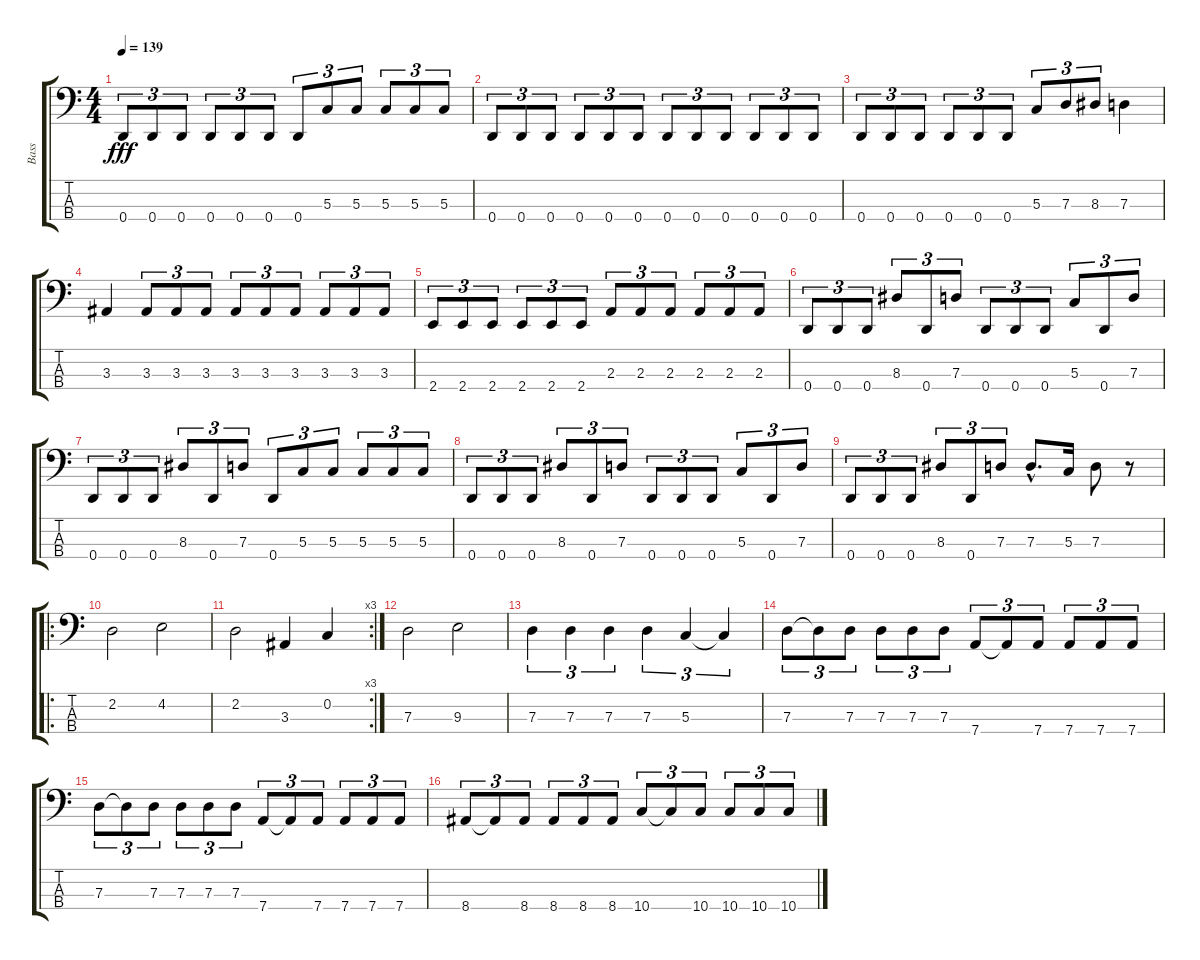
\track ("Bass" "Bass") {instrument electricbasspick}
\staff {score tabs}
\tuning (F2 C2 G1 D1) {hide}
\ts (4 4)
\tempo 139
\clef f4
\ks c
0.4.8{tu (3 2) dy fff} 0.4.8{tu (3 2)} 0.4.8{tu (3 2)} 0.4.8{tu (3 2)} 0.4.8{tu (3 2)} 0.4.8{tu (3 2)} 0.4.8{tu (3 2)} 5.3.8{tu (3 2)} 5.3.8{tu (3 2)} 5.3.8{tu (3 2)} 5.3.8{tu (3 2)} 5.3.8{tu (3 2)} |
0.4.8{tu (3 2)} 0.4.8{tu (3 2)} 0.4.8{tu (3 2)} 0.4.8{tu (3 2)} 0.4.8{tu (3 2)} 0.4.8{tu (3 2)} 0.4.8{tu (3 2)} 0.4.8{tu (3 2)} 0.4.8{tu (3 2)} 0.4.8{tu (3 2)} 0.4.8{tu (3 2)} 0.4.8{tu (3 2)} |
0.4.8{tu (3 2)} 0.4.8{tu (3 2)} 0.4.8{tu (3 2)} 0.4.8{tu (3 2)} 0.4.8{tu (3 2)} 0.4.8{tu (3 2)} 5.3.8{tu (3 2)} 7.3.8{tu (3 2)} 8.3.8{tu (3 2)} 7.3.4 |
3.3.4 3.3.8{tu (3 2)} 3.3.8{tu (3 2)} 3.3.8{tu (3 2)} 3.3.8{tu (3 2)} 3.3.8{tu (3 2)} 3.3.8{tu (3 2)} 3.3.8{tu (3 2)} 3.3.8{tu (3 2)} 3.3.8{tu (3 2)} |
2.4.8{tu (3 2)} 2.4.8{tu (3 2)} 2.4.8{tu (3 2)} 2.4.8{tu (3 2)} 2.4.8{tu (3 2)} 2.4.8{tu (3 2)} 2.3.8{tu (3 2)} 2.3.8{tu (3 2)} 2.3.8{tu (3 2)} 2.3.8{tu (3 2)} 2.3.8{tu (3 2)} 2.3.8{tu (3 2)} |
0.4.8{tu (3 2)} 0.4.8{tu (3 2)} 0.4.8{tu (3 2)} 8.3.8{tu (3 2)} 0.4.8{tu (3 2)} 7.3.8{tu (3 2)} 0.4.8{tu (3 2)} 0.4.8{tu (3 2)} 0.4.8{tu (3 2)} 5.3.8{tu (3 2)} 0.4.8{tu (3 2)} 7.3.8{tu (3 2)} |
0.4.8{tu (3 2)} 0.4.8{tu (3 2)} 0.4.8{tu (3 2)} 8.3.8{tu (3 2)} 0.4.8{tu (3 2)} 7.3.8{tu (3 2)} 0.4.8{tu (3 2)} 5.3.8{tu (3 2)} 5.3.8{tu (3 2)} 5.3.8{tu (3 2)} 5.3.8{tu (3 2)} 5.3.8{tu (3 2)} |
0.4.8{tu (3 2)} 0.4.8{tu (3 2)} 0.4.8{tu (3 2)} 8.3.8{tu (3 2)} 0.4.8{tu (3 2)} 7.3.8{tu (3 2)} 0.4.8{tu (3 2)} 0.4.8{tu (3 2)} 0.4.8{tu (3 2)} 5.3.8{tu (3 2)} 0.4.8{tu (3 2)} 7.3.8{tu (3 2)} |
0.4.8{tu (3 2)} 0.4.8{tu (3 2)} 0.4.8{tu (3 2)} 8.3.8{tu (3 2)} 0.4.8{tu (3 2)} 7.3.8{tu (3 2)} 7.3{hac}.8{d} 5.3.16 7.3.8 r.8 |
\ro
2.2.2 4.2.2 |
\rc 3
2.2.2 3.3.4 0.2.4 |
7.3.2 9.3.2 |
7.3.4{tu (3 2)} 7.3.4{tu (3 2)} 7.3.4{tu (3 2)} 7.3.4{tu (3 2)} 5.3.4{tu (3 2)} 5.3{t}.4{tu (3 2)} |
7.3.8{tu (3 2)} 7.3{t}.8{tu (3 2)} 7.3.8{tu (3 2)} 7.3.8{tu (3 2)} 7.3.8{tu (3 2)} 7.3.8{tu (3 2)} 7.4.8{tu (3 2)} 7.4{t}.8{tu (3 2)} 7.4.8{tu (3 2)} 7.4.8{tu (3 2)} 7.4.8{tu (3 2)} 7.4.8{tu (3 2)} |
7.3.8{tu (3 2)} 7.3{t}.8{tu (3 2)} 7.3.8{tu (3 2)} 7.3.8{tu (3 2)} 7.3.8{tu (3 2)} 7.3.8{tu (3 2)} 7.4.8{tu (3 2)} 7.4{t}.8{tu (3 2)} 7.4.8{tu (3 2)} 7.4.8{tu (3 2)} 7.4.8{tu (3 2)} 7.4.8{tu (3 2)} |
8.4.8{tu (3 2)} 8.4{t}.8{tu (3 2)} 8.4.8{tu (3 2)} 8.4.8{tu (3 2)} 8.4.8{tu (3 2)} 8.4.8{tu (3 2)} 10.4.8{tu (3 2)} 10.4{t}.8{tu (3 2)} 10.4.8{tu (3 2)} 10.4.8{tu (3 2)} 10.4.8{tu (3 2)} 10.4.8{tu (3 2)}
